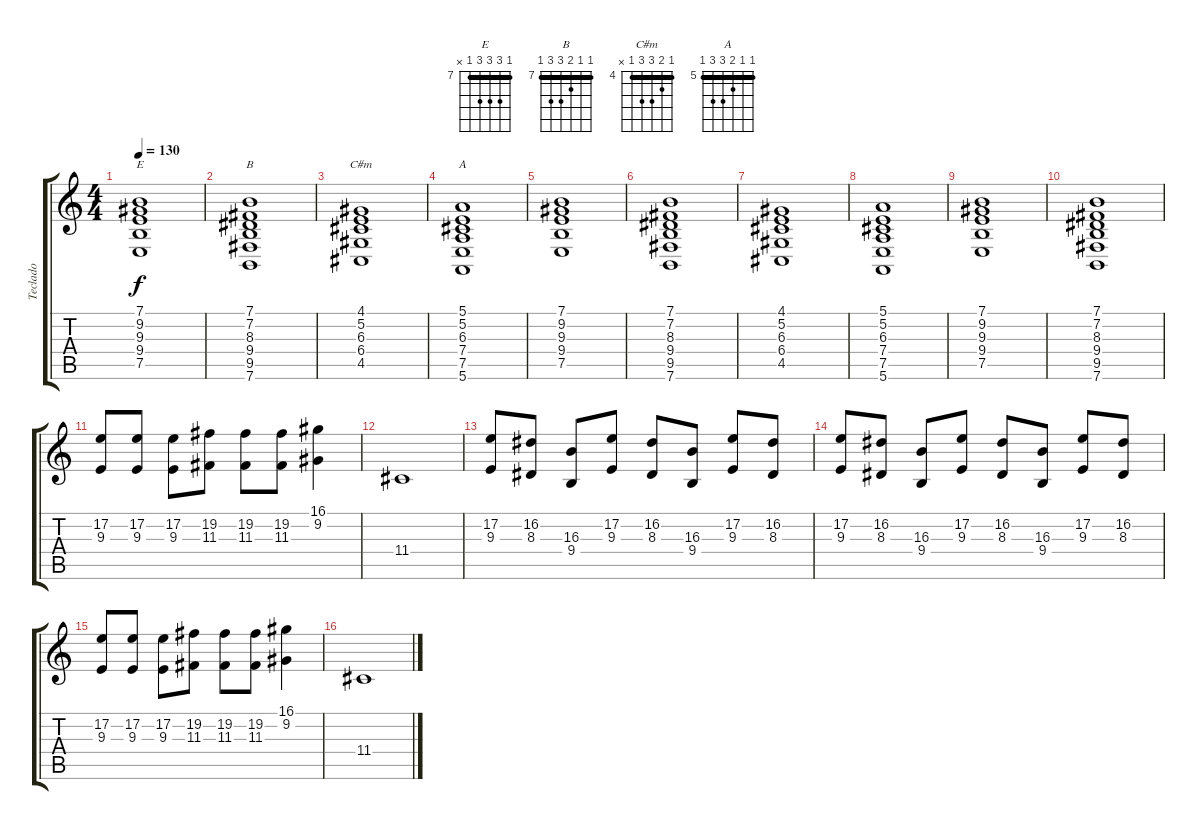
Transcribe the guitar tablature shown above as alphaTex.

\track ("Teclado" "Teclado") {instrument acousticgrandpiano}
\staff {score tabs}
\tuning (E4 B3 G3 D3 A2 E2) {hide}
\chord ("E" 7 9 9 9 7 x) {firstfret 7 barre 7}
\chord ("B" 7 7 8 9 9 7) {firstfret 7 barre 7}
\chord ("C#m" 4 5 6 6 4 x) {firstfret 4 barre 4}
\chord ("A" 5 5 6 7 7 5) {firstfret 5 barre 5}
\ts (4 4)
\tempo 130
\clef g2
\ks c
(7.1 9.2 9.3 9.4 7.5).1{ch "E" dy f} |
(7.1 7.2 8.3 9.4 9.5 7.6).1{ch "B"} |
(4.1 5.2 6.3 6.4 4.5).1{ch "C#m"} |
(5.1 5.2 6.3 7.4 7.5 5.6).1{ch "A"} |
(7.1 9.2 9.3 9.4 7.5).1 |
(7.1 7.2 8.3 9.4 9.5 7.6).1 |
(4.1 5.2 6.3 6.4 4.5).1 |
(5.1 5.2 6.3 7.4 7.5 5.6).1 |
(7.1 9.2 9.3 9.4 7.5).1 |
(7.1 7.2 8.3 9.4 9.5 7.6).1 |
(17.2 9.3).8 (17.2 9.3).8 (17.2 9.3).8 (19.2 11.3).8 (19.2 11.3).8 (19.2 11.3).8 (16.1 9.2).4 |
11.4.1 |
(17.2 9.3).8 (16.2 8.3).8 (16.3 9.4).8 (17.2 9.3).8 (16.2 8.3).8 (16.3 9.4).8 (17.2 9.3).8 (16.2 8.3).8 |
(17.2 9.3).8 (16.2 8.3).8 (16.3 9.4).8 (17.2 9.3).8 (16.2 8.3).8 (16.3 9.4).8 (17.2 9.3).8 (16.2 8.3).8 |
(17.2 9.3).8 (17.2 9.3).8 (17.2 9.3).8 (19.2 11.3).8 (19.2 11.3).8 (19.2 11.3).8 (16.1 9.2).4 |
11.4.1
